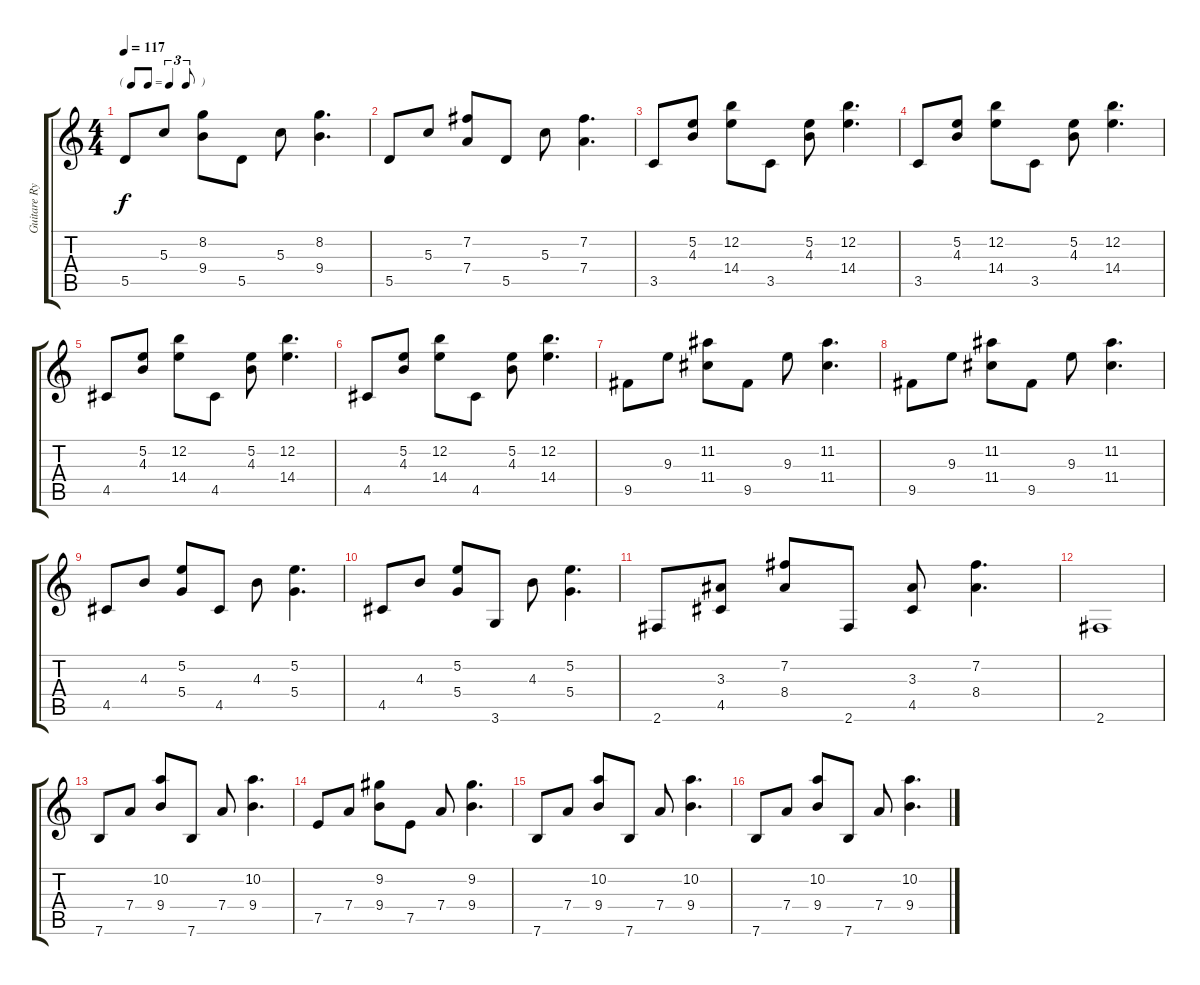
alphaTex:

\track ("Guitare Rythm Tapping" "Guitare Ry") {instrument electricguitarjazz}
\staff {score tabs}
\tuning (E4 B3 G3 D3 A2 E2) {hide}
\ts (4 4)
\tf triplet8th
\tempo 117
\clef g2
\ks c
5.5.8{dy f} 5.3.8 (8.2 9.4).8 5.5.8 5.3.8 (8.2 9.4).4{d} |
5.5.8 5.3.8 (7.2 7.4).8 5.5.8 5.3.8 (7.2 7.4).4{d} |
3.5.8 (5.2 4.3).8 (12.2 14.4).8 3.5.8 (5.2 4.3).8 (12.2 14.4).4{d} |
3.5.8 (5.2 4.3).8 (12.2 14.4).8 3.5.8 (5.2 4.3).8 (12.2 14.4).4{d} |
4.5.8 (5.2 4.3).8 (12.2 14.4).8 4.5.8 (5.2 4.3).8 (12.2 14.4).4{d} |
4.5.8 (5.2 4.3).8 (12.2 14.4).8 4.5.8 (5.2 4.3).8 (12.2 14.4).4{d} |
9.5.8 9.3.8 (11.2 11.4).8 9.5.8 9.3.8 (11.2 11.4).4{d} |
9.5.8 9.3.8 (11.2 11.4).8 9.5.8 9.3.8 (11.2 11.4).4{d} |
4.5.8 4.3.8 (5.2 5.4).8 4.5.8 4.3.8 (5.2 5.4).4{d} |
4.5.8 4.3.8 (5.2 5.4).8 3.6.8 4.3.8 (5.2 5.4).4{d} |
2.6.8 (3.3 4.5).8 (7.2 8.4).8 2.6.8 (3.3 4.5).8 (7.2 8.4).4{d} |
2.6.1 |
7.6.8 7.4.8 (10.2 9.4).8 7.6.8 7.4.8 (10.2 9.4).4{d} |
7.5.8 7.4.8 (9.2 9.4).8 7.5.8 7.4.8 (9.2 9.4).4{d} |
7.6.8 7.4.8 (10.2 9.4).8 7.6.8 7.4.8 (10.2 9.4).4{d} |
7.6.8 7.4.8 (10.2 9.4).8 7.6.8 7.4.8 (10.2 9.4).4{d}
